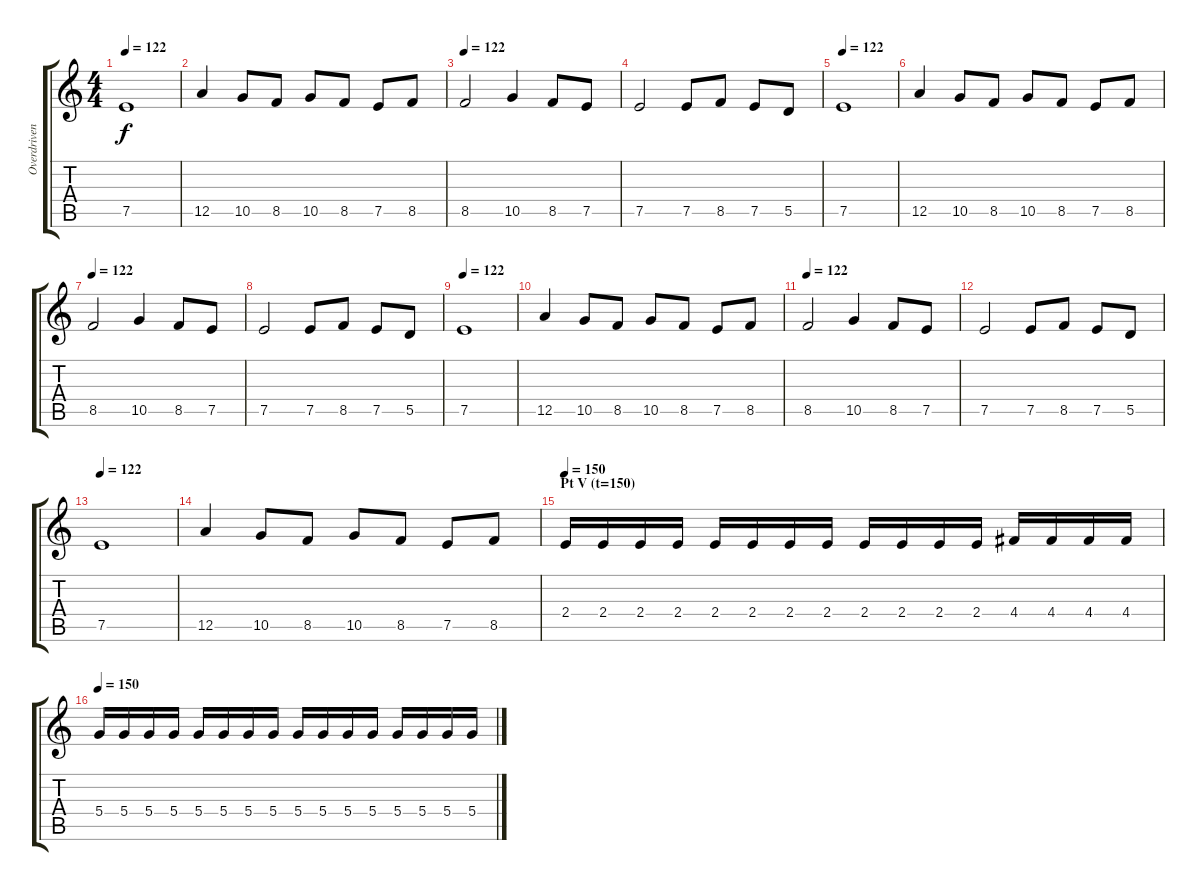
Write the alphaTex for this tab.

\track ("Overdriven Guitar II" "Overdriven") {instrument overdrivenguitar}
\staff {score tabs}
\tuning (E4 B3 G3 D3 A2 E2) {hide}
\ts (4 4)
\tempo 122
\clef g2
\ks c
7.5.1{dy f} |
12.5.4 10.5.8 8.5.8 10.5.8 8.5.8 7.5.8 8.5.8 |
\tempo 122
8.5.2 10.5.4 8.5.8 7.5.8 |
7.5.2 7.5.8 8.5.8 7.5.8 5.5.8 |
\tempo 122
7.5.1 |
12.5.4 10.5.8 8.5.8 10.5.8 8.5.8 7.5.8 8.5.8 |
\tempo 122
8.5.2 10.5.4 8.5.8 7.5.8 |
7.5.2 7.5.8 8.5.8 7.5.8 5.5.8 |
\tempo 122
7.5.1 |
12.5.4 10.5.8 8.5.8 10.5.8 8.5.8 7.5.8 8.5.8 |
\tempo 122
8.5.2 10.5.4 8.5.8 7.5.8 |
7.5.2 7.5.8 8.5.8 7.5.8 5.5.8 |
\tempo 122
7.5.1 |
12.5.4 10.5.8 8.5.8 10.5.8 8.5.8 7.5.8 8.5.8 |
\section ("" "Pt V (t=150)")
\tempo 150
2.4.16 2.4.16 2.4.16 2.4.16 2.4.16 2.4.16 2.4.16 2.4.16 2.4.16 2.4.16 2.4.16 2.4.16 4.4.16 4.4.16 4.4.16 4.4.16 |
\tempo 150
5.4.16 5.4.16 5.4.16 5.4.16 5.4.16 5.4.16 5.4.16 5.4.16 5.4.16 5.4.16 5.4.16 5.4.16 5.4.16 5.4.16 5.4.16 5.4.16
